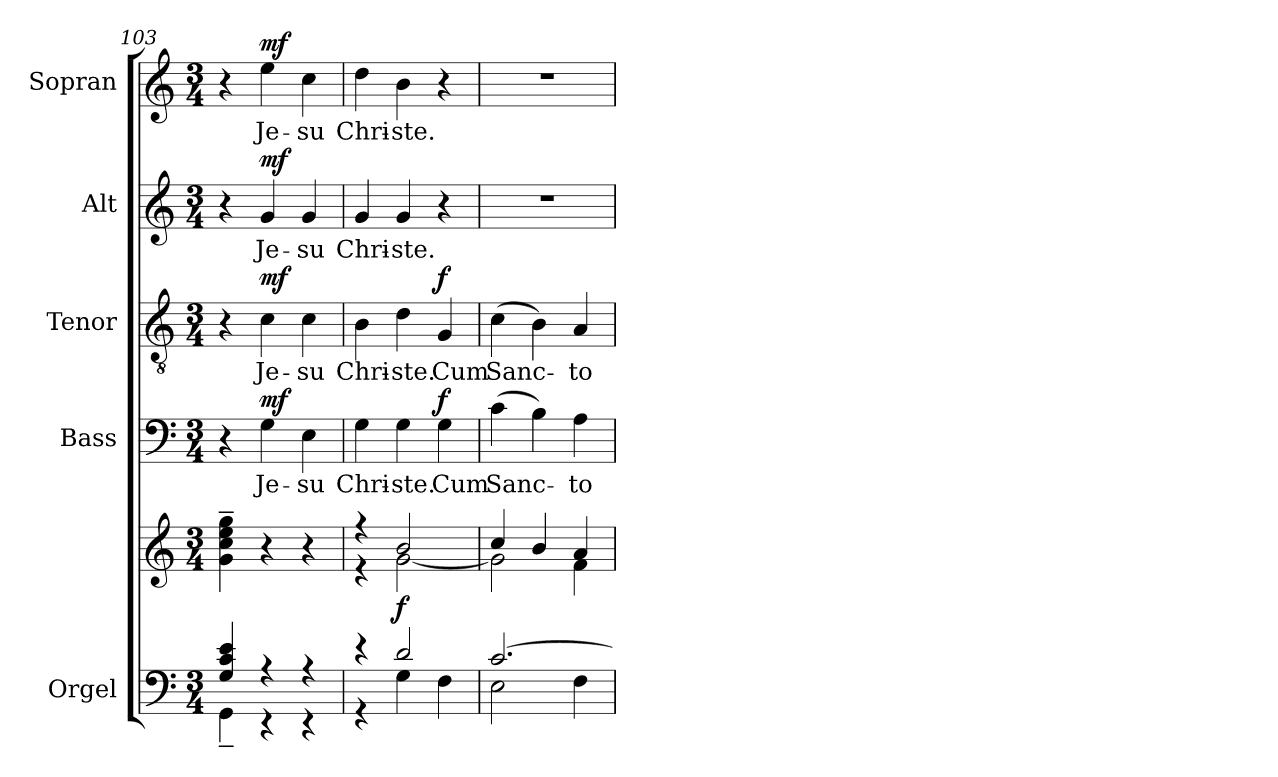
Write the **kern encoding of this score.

**kern	**kern	**dynam	**kern	**text	**dynam	**kern	**text	**dynam	**kern	**text	**dynam	**kern	**text	**dynam
*part5	*part5	*part5	*part4	*part4	*part4	*part3	*part3	*part3	*part2	*part2	*part2	*part1	*part1	*part1
*staff6	*staff5	*staff5/6	*staff4	*staff4	*staff4	*staff3	*staff3	*staff3	*staff2	*staff2	*staff2	*staff1	*staff1	*staff1
*I"Orgel	*	*	*I"Bass	*	*	*I"Tenor	*	*	*I"Alt	*	*	*I"Sopran	*	*
*I'Org.	*	*	*I'B.	*	*	*I'T.	*	*	*I'A.	*	*	*I'S.	*	*
*clefF4	*clefG2	*	*clefF4	*	*	*clefGv2	*	*	*clefG2	*	*	*clefG2	*	*
*k[]	*k[]	*	*k[]	*	*	*k[]	*	*	*k[]	*	*	*k[]	*	*
*C:	*C:	*	*C:	*	*	*C:	*	*	*C:	*	*	*C:	*	*
*M3/4	*M3/4	*	*M3/4	*	*	*M3/4	*	*	*M3/4	*	*	*M3/4	*	*
=103	=103	=103	=103	=103	=103	=103	=103	=103	=103	=103	=103	=103	=103	=103
*^	*	*	*	*	*	*	*	*	*	*	*	*	*	*
4G/ 4c/ 4e/	4GG~<\	4g\~> 4cc\~> 4ee\~> 4gg\~>	.	4r	.	.	4r	.	.	4r	.	.	4r	.	.
!	!	!	!	!	!LO:LY:b	!LO:DY:a	!	!LO:LY:b	!LO:DY:a	!	!LO:LY:b	!LO:DY:a	!	!LO:LY:b	!LO:DY:a
4r	4r	4r	.	4G\	Je-	mf	4c\	Je-	mf	4g/	Je-	mf	4ee\	Je-	mf
!	!	!	!	!	!LO:LY:b	!	!	!LO:LY:b	!	!	!LO:LY:b	!	!	!LO:LY:b	!
4r	4r	4r	.	4E\	-su	.	4c\	-su	.	4g/	-su	.	4cc\	-su	.
=104	=104	=104	=104	=104	=104	=104	=104	=104	=104	=104	=104	=104	=104	=104	=104
*	*	*^	*	*	*	*	*	*	*	*	*	*	*	*	*
!	!	!	!	!	!	!LO:LY:b	!	!	!LO:LY:b	!	!	!LO:LY:b	!	!	!LO:LY:b	!
4r	4r	4r	4r	.	4G\	Chri-	.	4B\	Chri-	.	4g/	Chri-	.	4dd\	Chri-	.
!	!	!	!	!LO:DY:b	!	!LO:LY:b	!	!	!LO:LY:b	!	!	!LO:LY:b	!	!	!LO:LY:b	!
2d/	4G\	2b/	[<2g\	f	4G\	-ste.	.	4d\	-ste.	.	4g/	-ste.	.	4b\	-ste.	.
!	!	!	!	!	!	!LO:LY:b	!LO:DY:a	!	!LO:LY:b	!LO:DY:a	!	!	!	!	!	!
.	4F\	.	.	.	4G\	Cum	f	4G/	Cum	f	4r	.	.	4r	.	.
=105	=105	=105	=105	=105	=105	=105	=105	=105	=105	=105	=105	=105	=105	=105	=105	=105
!	!	!	!	!	!	!LO:LY:b	!	!	!LO:LY:b	!	!	!	!	!	!	!
[>2.c/	2E\	4cc/	2g\]	.	(>4c\	Sanc-	.	(>4c\	Sanc-	.	2.r	.	.	2.r	.	.
.	.	4b/	.	.	4B\)	.	.	4B\)	.	.	.	.	.	.	.	.
!	!	!	!	!	!	!LO:LY:b	!	!	!LO:LY:b	!	!	!	!	!	!	!
.	4F\	4a/	4f\	.	4A\	-to	.	4A/	-to	.	.	.	.	.	.	.
*v	*v	*	*	*	*	*	*	*	*	*	*	*	*	*	*	*
*	*v	*v	*	*	*	*	*	*	*	*	*	*	*	*	*
=	=	=	=	=	=	=	=	=	=	=	=	=	=	=
*-	*-	*-	*-	*-	*-	*-	*-	*-	*-	*-	*-	*-	*-	*-
